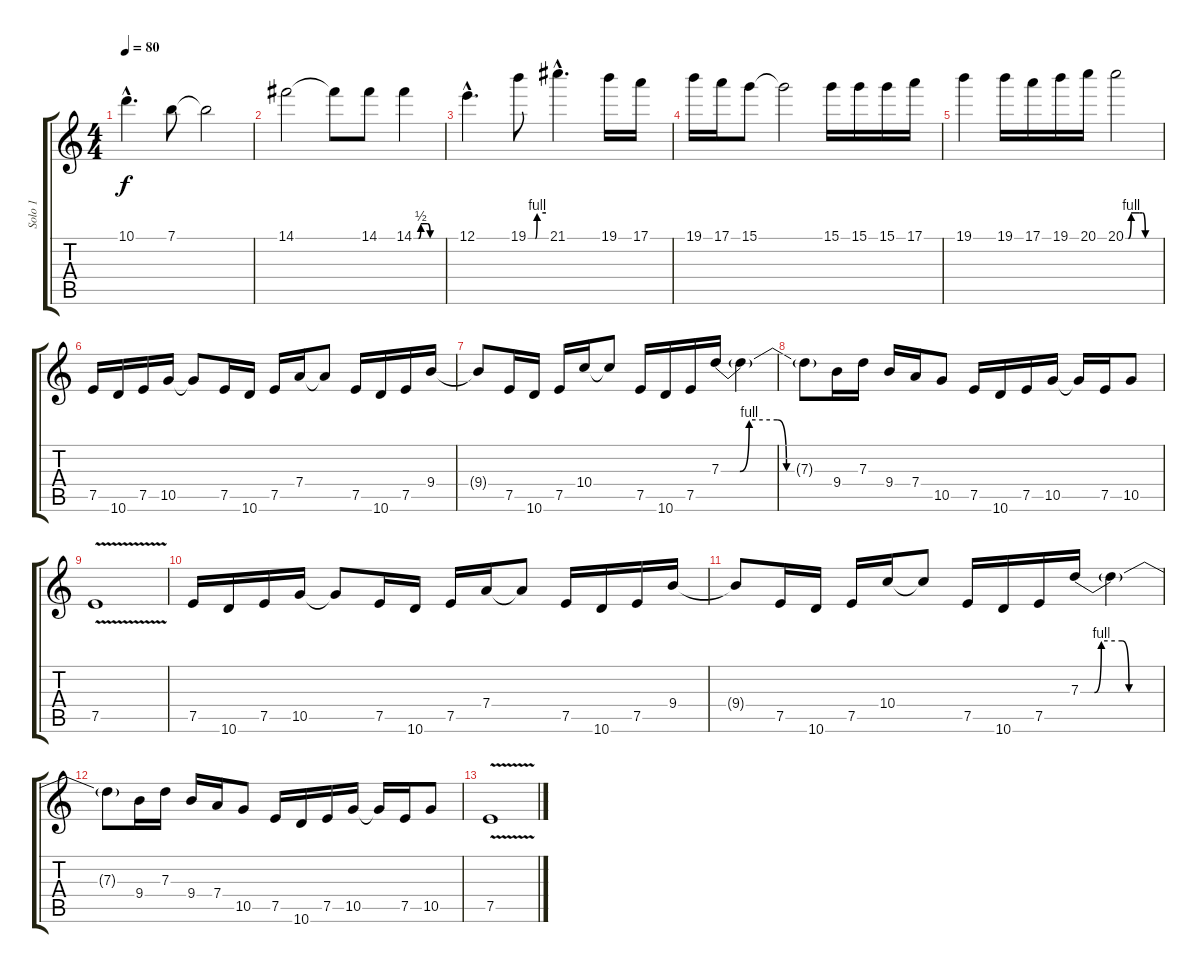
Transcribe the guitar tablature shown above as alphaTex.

\track ("Solo 1" "Solo 1") {instrument overdrivenguitar}
\staff {score tabs}
\tuning (E4 B3 G3 D3 A2 E2) {hide}
\ts (4 4)
\tempo 80
\clef g2
\ks c
10.1{hac}.4{d dy f} 7.1.8 7.1{t}.2 |
14.1.2 14.1{t}.8 14.1.8 14.1{be (custom 0 0 10 0 15 2 30 2 35 0 45 0 60 0)}.4 |
12.1{hac}.4{d} 19.1{be (custom 0 0 24 0 30 4 60 4)}.8 21.1{hac}.4{d} 19.1.16 17.1.16 |
19.1.16 17.1.16 15.1.8 15.1{t}.2 15.1.16 15.1.16 15.1.16 17.1.16 |
19.1.4 19.1.16 17.1.16 19.1.16 20.1.16 20.1{be (custom 0 0 5 0 10 4 15 4 25 4 30 4 35 0 45 0 60 0)}.2 |
7.5.16 10.6.16 7.5.16 10.5.16 10.5{t}.8 7.5.16 10.6.16 7.5.16 7.4.16 7.4{t}.8 7.5.16 10.6.16 7.5.16 9.4.16 |
9.4{t}.8 7.5.16 10.6.16 7.5.16 10.4.16 10.4{t}.8 7.5.16 10.6.16 7.5.16 7.3{be (custom 0 0 10 0 15 4 30 4 35 0 45 0 60 0)}.16 7.3{t}.4 |
7.3{t}.8 9.4.16 7.3.16 9.4.16 7.4.16 10.5.8 7.5.16 10.6.16 7.5.16 10.5.16 10.5{t}.16 7.5.16 10.5.8 |
7.5{v}.1 |
7.5.16 10.6.16 7.5.16 10.5.16 10.5{t}.8 7.5.16 10.6.16 7.5.16 7.4.16 7.4{t}.8 7.5.16 10.6.16 7.5.16 9.4.16 |
9.4{t}.8 7.5.16 10.6.16 7.5.16 10.4.16 10.4{t}.8 7.5.16 10.6.16 7.5.16 7.3{be (custom 0 0 10 0 15 4 30 4 35 0 45 0 60 0)}.16 7.3{t}.4 |
7.3{t}.8 9.4.16 7.3.16 9.4.16 7.4.16 10.5.8 7.5.16 10.6.16 7.5.16 10.5.16 10.5{t}.16 7.5.16 10.5.8 |
7.5{v}.1
